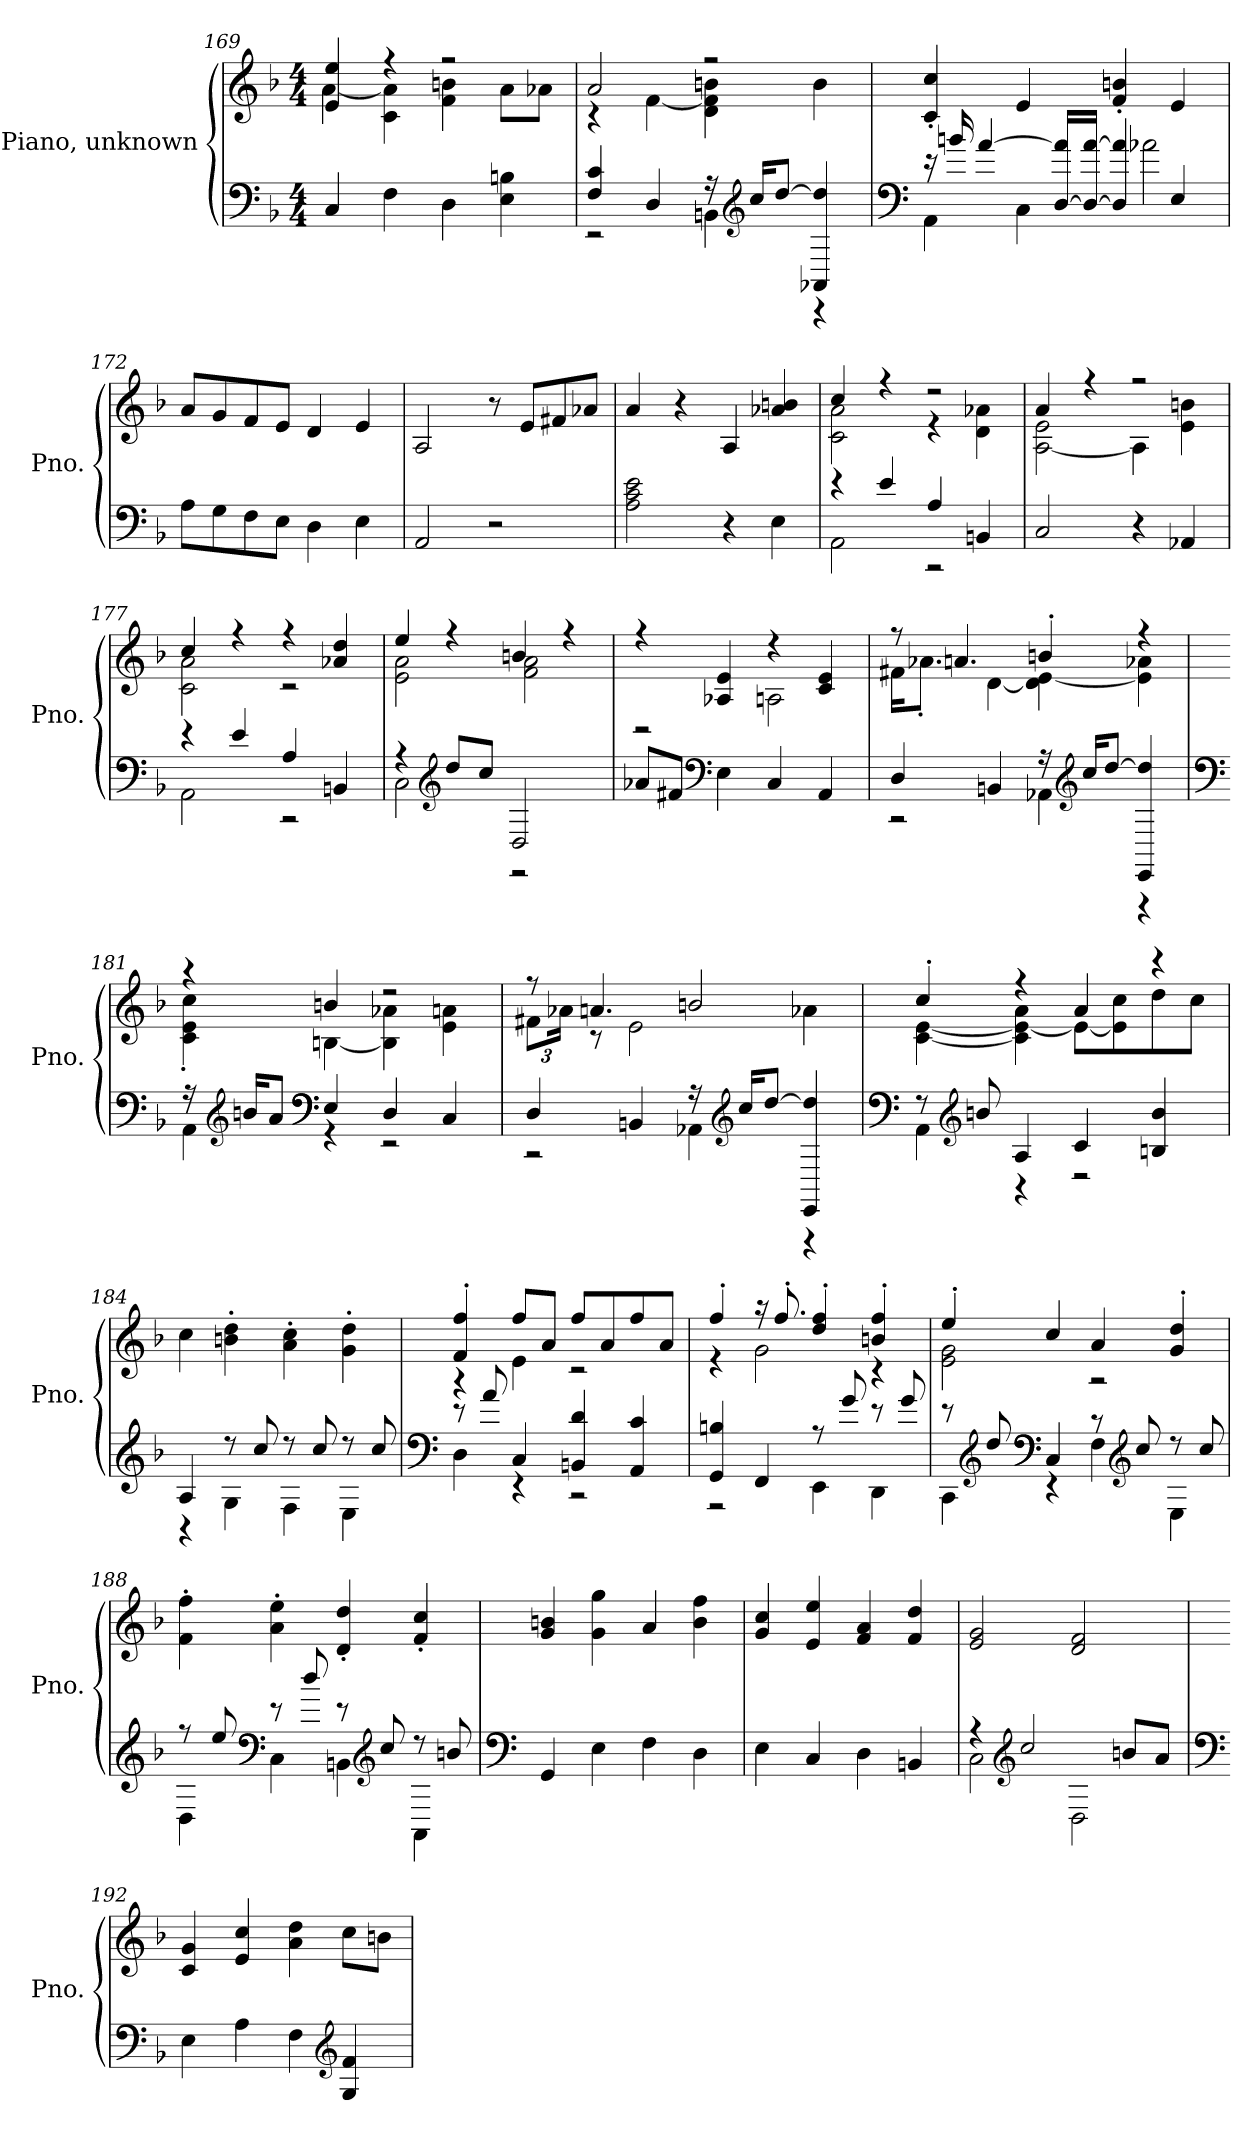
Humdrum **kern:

**kern	**kern
*part1	*part1
*staff2	*staff1
*I"Piano, unknown	*
*I'Pno.	*
*clefF4	*clefG2
*k[b-]	*k[b-]
*M4/4	*M4/4
=169	=169
*	*^
4C/	4e/ 4ee/	[4a\
4F\	4r	4c\ 4a\]
4D\	2r	4f\ 4bn\
4E\ 4Bn\	.	8a\L
.	.	8a-X\J
=170	=170	=170
*^	*	*
4F/ 4c/	2r	2a/	4r
4D/	.	.	[4f\
16r	4BBn\	2r	4d\ 4f\] 4bn\
*clefG2	*	*	*
16cc/KL	.	.	.
[8dd/J	.	.	.
4AA-X/ 4dd/]	4r	.	4b\
*	*	*v	*v
!!LO:LB:g=z
=171	=171	=171
*clefF4	*	*
16r	4AA\	4c/' 4cc/'
16bn/	.	.
[4a/	.	.
.	4C\	4e/
[16D/ 16a/]LL	.	.
16D/_ [16a/JJ	.	.
4D/] 4a/]	2a-X\	4f/' 4bn/'
4E/	.	4e/
*v	*v	*
=172	=172
8A\L	8a/L
8G\	8g/
8F\	8f/
8E\J	8e/J
4D\	4d/
4E\	4e/
=173	=173
2AA/	2A/
2r	8r
.	8e/L
.	8f#X/
.	8a-X/J
=174	=174
2A\ 2c\ 2e\	4a/
.	4r
4r	4A/
4E\	4a-X/ 4bn/
=175	=175
*^	*^
4r	2AA\	4cc/	2c\ 2a\
4e/	.	4r	.
4A/	2r	2r	4r
4BBn/	.	.	4d\ 4a-X\
*v	*v	*	*
!!LO:LB:g=z	!!
=176	=176	=176
2C/	4a/	[2A\ 2e\
.	4r	.
4r	2r	4A\]
4AA-X/	.	4e\ 4bn\
=177	=177	=177
*^	*	*
4r	2AA\	4cc/	2c\ 2a\
4e/	.	4r	.
4A/	2r	4r	2r
4BBn/	.	4a-X/ 4dd/	.
=178	=178	=178	=178
4r	2C\	4ee/	2e\ 2a\
*clefG2	*	*	*
8dd/L	.	4r	.
8cc/J	.	.	.
2D/	2r	4bn/	2f\ 2a\
.	.	4r	.
*v	*v	*	*
=179	=179	=179
8a-X/L	4r	2r
8f#X/J	.	.
*clefF4	*	*
4E\	4A-X/ 4e/	.
4C/	4r	2An\
4AA/	4c/ 4e/	.
=180	=180	=180
*^	*	*
4D/	2r	8r	16f#X\KL
.	.	.	8.a-X'\J
.	.	4.an/	.
4BBn/	.	.	[4d\
16r	4AA-X\	4bn'/	4d\] [4e\
*clefG2	*	*	*
16cc/KL	.	.	.
[8dd/J	.	.	.
4EE/ 4dd/]	4r	4r	4e\] 4a-X\
!!LO:LB:g=z	!!
=181	=181	=181	=181
*clefF4	*	*	*
16r	4AA\	4r	4c\' 4e\' 4cc\'
*clefG2	*	*	*
16bn/KL	.	.	.
8a/J	.	.	.
*clefF4	*	*	*
4E/	4r	4bn/	[4Bn\
4D/	2r	2r	4B\] 4a-X\
4C/	.	.	4e\ 4an\
=182	=182	=182	=182
*	*	*	*Xbrackettup
4D/	2r	8r	12f#X\L
.	.	.	24a-X\Jk
.	.	4.an/	8r
4BBn/	.	.	2e\
16r	4AA-X\	2bn/	.
*clefG2	*	*	*
16cc/KL	.	.	.
[8dd/J	.	.	.
4EE/ 4dd/]	4r	.	4a-X\
=183	=183	=183	=183
*clefF4	*	*	*
8r	4AA\	4cc'/	[4c\ [4e\
*clefG2	*	*	*
8bn/	.	.	.
4A/	4r	4r	4c\] 4e\_ 4a\
4c/	2r	4a/	8e\L_
.	.	.	8e\] 8cc\
4Bn/ 4b/	.	4r	8dd\
.	.	.	8cc\J
*	*	*v	*v
!!LO:LB:g=z
=184	=184	=184
4A/	4r	4cc\
8r	4G\	4bn\' 4dd\'
8cc/	.	.
8r	4F\	4a\' 4cc\'
8cc/	.	.
8r	4E\	4g\' 4dd\'
8cc/	.	.
=185	=185	=185
*clefF4	*	*
*	*	*^
8r	4D\	4f/' 4ff/'	4r
8a/	.	.	.
4C/	4r	8ff/L	4e\
.	.	8a/J	.
4BBn/ 4d/	2r	8ff/L	2r
.	.	8a/	.
4AA/ 4c/	.	8ff/	.
.	.	8a/J	.
=186	=186	=186	=186
4GG/ 4Bn/	2r	4ff'/	4r
4FF/	.	16r	2g\
.	.	8.ff'/	.
8r	4EE\	4dd/' 4ff/'	.
8g/	.	.	.
8r	4DD\	4bn/' 4ff/'	4r
8g/	.	.	.
=187	=187	=187	=187
8r	4CC\	4ee'/	2e\ 2g\
*clefG2	*	*	*
8dd/	.	.	.
*clefF4	*	*	*
4C/	4r	4cc/	.
8r	4F\	4a/	2r
*clefG2	*	*	*
8cc/	.	.	.
8r	4E\	4g/' 4dd/'	.
8cc/	.	.	.
*	*	*v	*v
!!LO:PB:g=z
=188	=188	=188
8r	4D\	4f\' 4ff\'
8ee/	.	.
*clefF4	*	*
8r	4C\	4a\' 4ee\'
8dd/	.	.
8r	4BBn\	4d/' 4dd/'
*clefG2	*	*
8cc/	.	.
8r	4AA\	4f/' 4cc/'
8bn/	.	.
*v	*v	*
=189	=189
*clefF4	*
4GG/	4g/ 4bn/
4E\	4g\ 4gg\
4F\	4a/
4D\	4b\ 4ff\
=190	=190
4E\	4g/ 4cc/
4C/	4e/ 4ee/
4D\	4f/ 4a/
4BBn/	4f/ 4dd/
=191	=191
*^	*
4r	2C\	2e/ 2g/
*clefG2	*	*
2cc/	.	.
.	2D\	2d/ 2f/
8bn/L	.	.
8a/J	.	.
*v	*v	*
=192	=192
*clefF4	*
4E\	4c/ 4g/
4A\	4e/ 4cc/
4F\	4a\ 4dd\
*clefG2	*
4G/ 4f/	8cc\L
.	8bn\J
=	=
*-	*-
